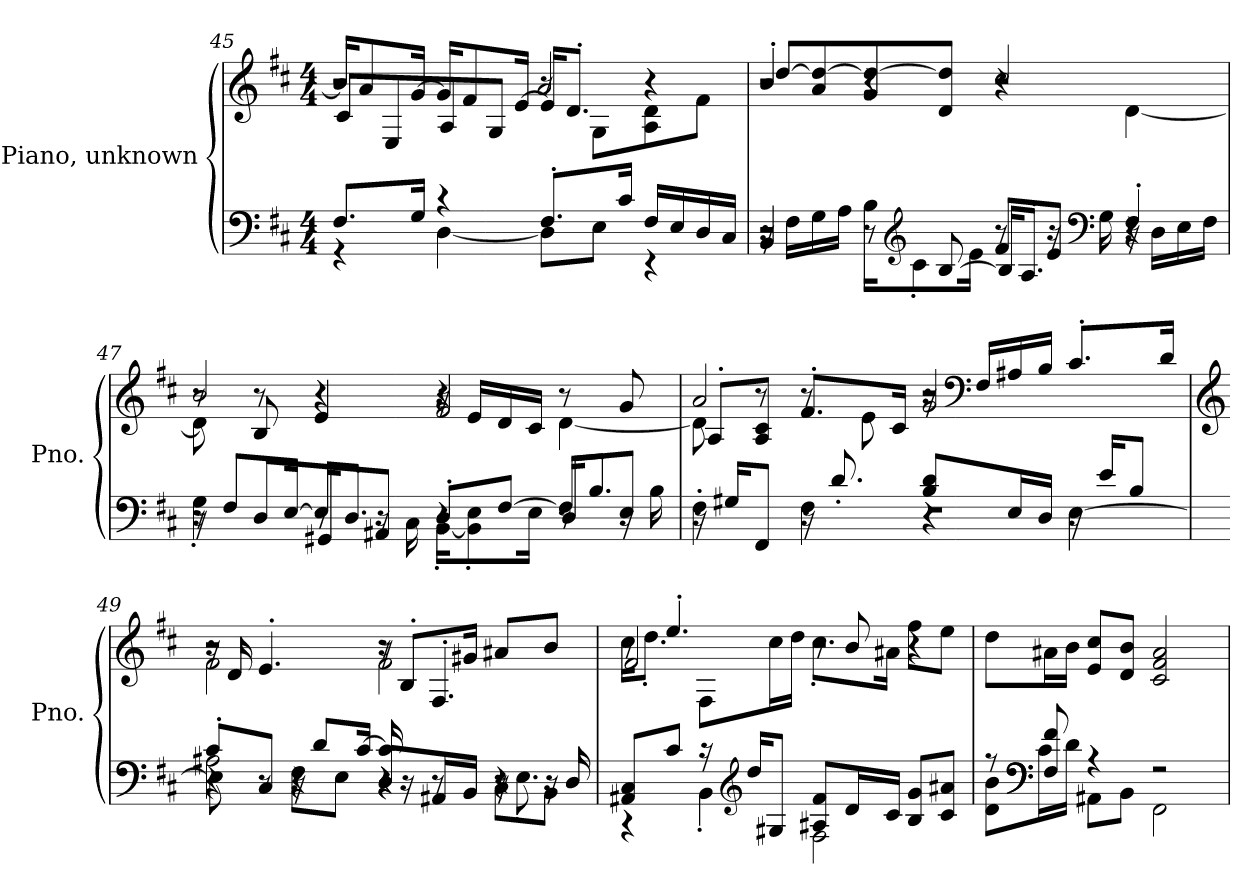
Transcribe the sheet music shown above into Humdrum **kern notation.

**kern	**kern
*part1	*part1
*staff2	*staff1
*I"Piano, unknown	*
*I'Pno.	*
!!LO:LB:g=z
*clefF4	*clefG2
*k[f#c#]	*k[f#c#]
*M4/4	*M4/4
=45	=45
*^	*^
*	*	*	*^
8.F#/L	4r	16b/KL]	2r	8c#/L
.	.	8a/	.	.
.	.	.	.	8E/
16G/Jk	.	[16g/Jk	.	.
4r	[4D\	16g/KL]	.	8A/
.	.	8f#/	.	.
.	.	.	.	8G/J
.	.	[16e/Jk	.	.
8.F#'/L	8D\L]	16e/KL]	8r	2a/
.	.	8.d'/J	.	.
.	8E\J	.	8G\L	.
16c#/Jk	.	.	.	.
16F#/LL	4r	4r	8A\ 8d\	.
16E/	.	.	.	.
16D/	.	.	8f#\J	.
16C#/JJ	.	.	.	.
=46	=46	=46	=46	=46
*	*^	*	*	*
2r	16r	4BB/	4b'/	2r	[8dd/L
.	16F#\LL	.	.	.	.
.	16G\	.	.	.	8a/ 8dd/_
.	16A\JJ	.	.	.	.
.	16B\KL	8r	4r	.	8g/ 8dd/_
*clefG2	*	*	*	*	*
.	8c#'\	.	.	.	.
.	.	[8B/	.	.	8d/ 8dd/]J
.	16e\Jk	.	.	.	.
8f#/L	8r	16B/KL]	2cc#/	4r	2r
.	.	8.A'/J	.	.	.
8e/J	16r	.	.	.	.
*clefF4	*	*	*	*	*
.	16G\	.	.	.	.
4r	16r	4F#'/	.	[4d\	.
.	16D\LL	.	.	.	.
.	16E\	.	.	.	.
.	16F#\JJ	.	.	.	.
!!LO:LB:g=z	!!	!!
=47	=47	=47	=47	=47	=47
16r	4G'\	8r	2b/	8d\]	8r
8F#/L	.	.	.	.	.
.	.	8D/L	.	8r	8B/
[16E/Jk	.	.	.	.	.
16E/KL]	8r	8GG#X/	.	4r	4e/
8.D'/J	.	.	.	.	.
.	16r	8AA#X/J	.	.	.
.	16C#\	.	.	.	.
8D'/L	[16BB'\KL	4r	2f#/	4r	16r
.	8BB\]' 8E\'	.	.	.	16e/LL
[8F#/J	.	.	.	.	16d/
.	16E\Jk	.	.	.	16c#/JJ
16F#/KL]	8r	8D/L	.	[4d\	8r
8.B'/J	.	.	.	.	.
.	16r	8E/J	.	.	8g/
.	16B\	.	.	.	.
=48	=48	=48	=48	=48	=48
1r	16r	4F#'\	2a/	8d\]	8A'/L
.	16G#X/KL	.	.	.	.
.	8FF#/J	.	.	8r	8A/ 8c#/J
.	16r	4F#\	.	8r	8.f#'/L
.	8.d'/	.	.	.	.
.	.	.	.	8e\	.
.	.	.	.	.	16c#/Jk
.	8B/ 8d/L	4r	2g/	2r	16r
*	*	*	*clefF4	*	*
.	.	.	.	.	16F#/LL
.	16E/L	.	.	.	16A#X/
.	16D/JJ	.	.	.	16B/JJ
.	16r	[4E\	.	.	8.c#'/L
.	16e/KL	.	.	.	.
.	8B/J	.	.	.	.
.	.	.	.	.	16d/Jk
*v	*v	*v	*	*	*
!!LO:LB:g=z	!!	!!
=49	=49	=49	=49
*	*clefG2	*	*
*^	*	*	*
*	*^	*	*	*
*	*	*^	*	*	*
4r	2A#X\	8c#'/L	8E\]	16r	2f#\	2r
.	.	.	.	16d/	.	.
.	.	8C#/J	8r	4.e'/	.	.
16r	.	4r	8F#\L	.	.	.
8d/L	.	.	.	.	.	.
.	.	.	8E\J	.	.	.
[16c#/Jk	.	.	.	.	.	.
16c#/]	4r	8D/L	4r	16r	2f#\	8r
16r	.	.	.	8B'/L	.	.
8r	.	16AA#X/L	.	.	.	4.F#'/
.	.	16BB/JJ	.	16g#X/Jk	.	.
4r	16r	8r	8C#\L	8a#X/L	.	.
.	8.E'\	.	.	.	.	.
.	.	16r	8BB\J	8b/J	.	.
.	.	16D/	.	.	.	.
*	*v	*v	*v	*	*	*
=50	=50	=50	=50	=50
8AA#X/ 8C#/L	4r	8r	16cc#\KL	2f#/
.	.	.	8.dd'\J	.
8c#/J	.	4.ee'/	.	.
16r	4BB'\	.	8F#\L	.
*clefG2	*	*	*	*
16dd/KL	.	.	.	.
8G#X/J	.	.	16cc#\L	.
.	.	.	16dd\JJ	.
8A#X/ 8f#/L	2F#\	2r	8.cc#'\L	8r
16d/L	.	.	.	8b/
16c#/JJ	.	.	16a#X\Jk	.
8B/ 8g/L	.	.	8ff#\L	4r
8c#/ 8a#X/J	.	.	8ee\J	.
*	*	*v	*v	*v
!!LO:LB:g=z
=51	=51	=51
8r	8d\ 8b\L	8dd\L
*clefF4	*	*
8F#/ 8f#/	16c#\L	16a#X\L
.	16d\JJ	16b\JJ
4r	8AA#X\L	8e/ 8cc#/L
.	8BB\J	8d/ 8b/J
2r	2FF#\	2c#/ 2f#/ 2a#/
*v	*v	*
=	=
*-	*-
